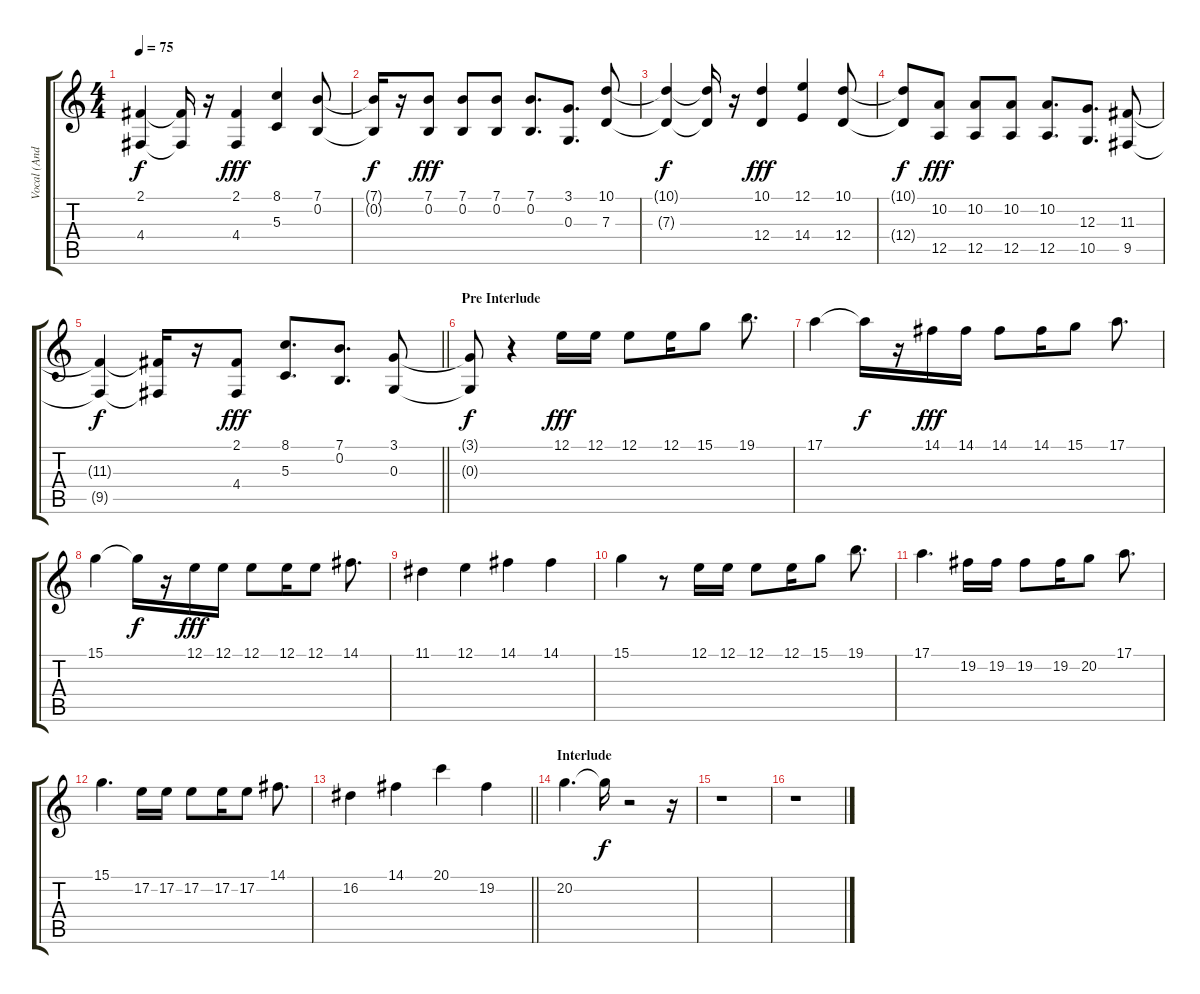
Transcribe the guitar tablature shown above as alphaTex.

\track ("Vocal (Andhika)" "Vocal (And") {instrument voiceoohs}
\staff {score tabs}
\tuning (E4 B3 G3 D3 A2 E2) {hide}
\ts (4 4)
\tempo 75
\clef g2
\ks c
(2.1{t} 4.4{t}).4{dy f} (2.1{t} 4.4{t}).16 r.16 (2.1 4.4).4{dy fff} (8.1 5.3).4 (7.1 0.2).8 |
(7.1{t} 0.2{t}).16{dy f} r.16 (7.1 0.2).8{dy fff} (7.1 0.2).8 (7.1 0.2).8 (7.1 0.2).8{d} (3.1 0.3).8{d} (10.1 7.3).8 |
(10.1{t} 7.3{t}).4{dy f} (10.1{t} 7.3{t}).16 r.16 (10.1 12.4).4{dy fff} (12.1 14.4).4 (10.1 12.4).8 |
(10.1{t} 12.4{t}).8{dy f} (10.2 12.5).8{dy fff} (10.2 12.5).8 (10.2 12.5).8 (10.2 12.5).8{d} (12.3 10.5).8{d} (11.3 9.5).8 |
\barLineRight lightlight
(11.3{t} 9.5{t}).4{dy f} (11.3{t} 9.5{t}).16 r.16 (2.1 4.4).8{dy fff} (8.1 5.3).8{d} (7.1 0.2).8{d} (3.1 0.3).8 |
\section ("" "Pre Interlude")
(3.1{t} 0.3{t}).8{dy f} r.4 12.1.16{dy fff} 12.1.16 12.1.8 12.1.16 15.1.8 19.1.8{d} |
17.1.4 17.1{t}.16{dy f} r.16 14.1.16{dy fff} 14.1.16 14.1.8 14.1.16 15.1.8 17.1.8{d} |
15.1.4 15.1{t}.16{dy f} r.16 12.1.16{dy fff} 12.1.16 12.1.8 12.1.16 12.1.8 14.1.8{d} |
11.1.4 12.1.4 14.1.4 14.1.4 |
15.1.4 r.8 12.1.16 12.1.16 12.1.8 12.1.16 15.1.8 19.1.8{d} |
17.1.4{d} 19.2.16 19.2.16 19.2.8 19.2.16 20.2.8 17.1.8{d} |
15.1.4{d} 17.2.16 17.2.16 17.2.8 17.2.16 17.2.8 14.1.8{d} |
\barLineRight lightlight
16.2.4 14.1.4 20.1.4 19.2.4 |
\section ("" "Interlude")
20.2.4{d} 20.2{t}.16{dy f} r.2 r.16 |
r.1 |
r.1
